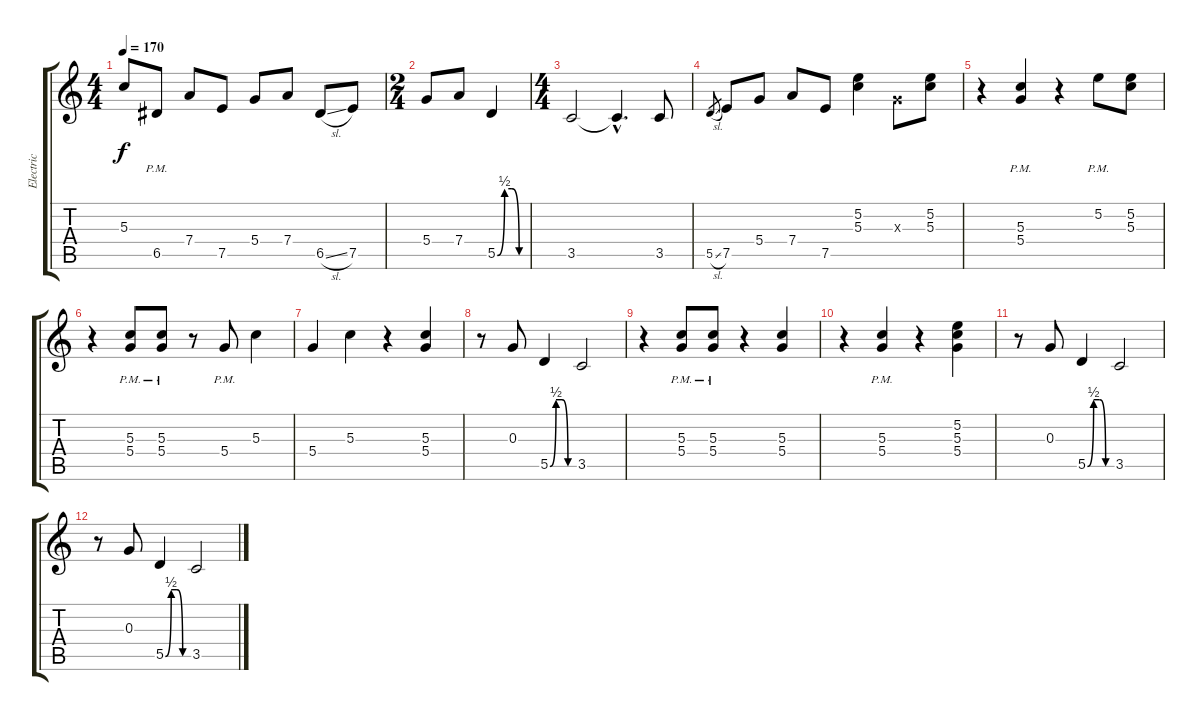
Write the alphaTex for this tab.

\track ("Electric" "Electric") {instrument electricguitarclean}
\staff {score tabs}
\tuning (E4 B3 G3 D3 A2 E2) {hide}
\ts (4 4)
\tempo 170
\clef g2
\ks c
5.3.8{dy f} 6.5{pm}.8 7.4.8 7.5.8 5.4.8 7.4.8 6.5{sl}.8 7.5.8 |
\ts (2 4)
5.4.8 7.4.8 5.5{be (custom 0 0 15 2 30 2 45 0 60 0)}.4 |
\ts (4 4)
3.5.2 3.5{hac t}.4{d} 3.5.8 |
5.5{sl}.8{gr} 7.5.8 5.4.8 7.4.8 7.5.8 (5.2 5.3).4 0.3{x}.8 (5.2 5.3).8 |
r.4 (5.3{pm} 5.4{pm}).4 r.4 5.2{pm}.8 (5.2 5.3).8 |
r.4 (5.3{pm} 5.4{pm}).8 (5.3{pm} 5.4{pm}).8 r.8 5.4{pm}.8 5.3.4 |
5.4.4 5.3.4 r.4 (5.3 5.4).4 |
r.8 0.3.8 5.5{be (custom 0 0 15 2 30 2 45 0 60 0)}.4 3.5.2 |
r.4 (5.3{pm} 5.4{pm}).8 (5.3{pm} 5.4{pm}).8 r.4 (5.3 5.4).4 |
r.4 (5.3{pm} 5.4{pm}).4 r.4 (5.2 5.3 5.4).4 |
r.8 0.3.8 5.5{be (custom 0 0 15 2 30 2 45 0 60 0)}.4 3.5.2 |
r.8 0.3.8 5.5{be (custom 0 0 15 2 30 2 45 0 60 0)}.4 3.5.2
